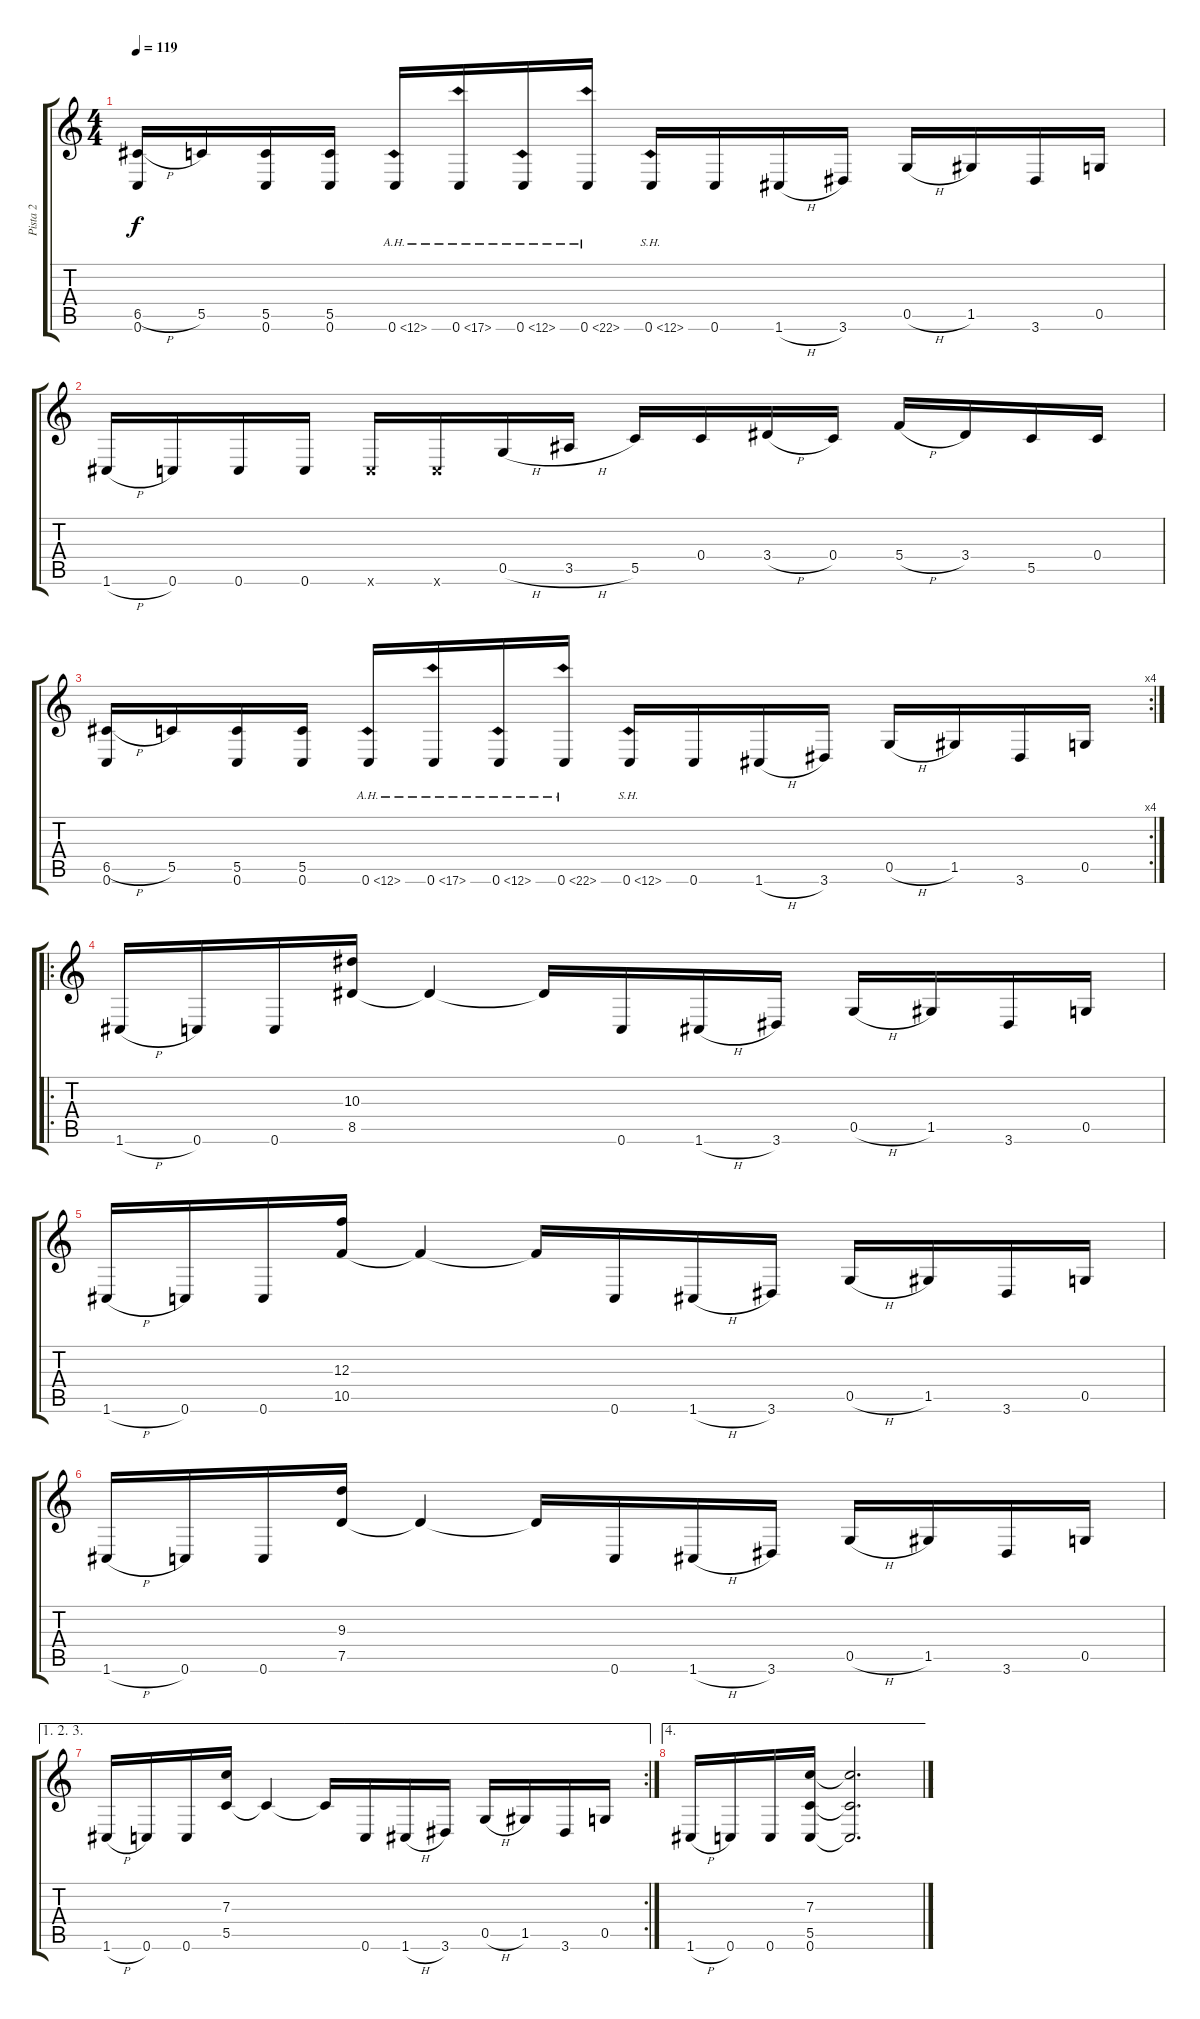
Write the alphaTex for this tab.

\track ("Pista 2" "Pista 2") {instrument overdrivenguitar}
\staff {score tabs}
\tuning (D4 A3 F3 C3 G2 C2) {hide}
\ts (4 4)
\tempo 119
\clef g2
\ks c
(6.5{h} 0.6).16{dy f} 5.5.16 (5.5 0.6).16 (5.5 0.6).16 0.6{ah 12}.16 0.6{ah 17}.16 0.6{ah 12}.16 0.6{ah 22}.16 0.6{sh 12}.16 0.6.16 1.6{h}.16 3.6.16 0.5{h}.16 1.5.16 3.6.16 0.5.16 |
1.6{h}.16 0.6.16 0.6.16 0.6.16 0.6{x}.16 0.6{x}.16 0.5{h}.16 3.5{h}.16 5.5.16 0.4.16 3.4{h}.16 0.4.16 5.4{h}.16 3.4.16 5.5.16 0.4.16 |
\rc 4
(6.5{h} 0.6).16 5.5.16 (5.5 0.6).16 (5.5 0.6).16 0.6{ah 12}.16 0.6{ah 17}.16 0.6{ah 12}.16 0.6{ah 22}.16 0.6{sh 12}.16 0.6.16 1.6{h}.16 3.6.16 0.5{h}.16 1.5.16 3.6.16 0.5.16 |
\ro
1.6{h}.16 0.6.16 0.6.16 (10.3 8.5).16 8.5{t}.4 8.5{t}.16 0.6.16 1.6{h}.16 3.6.16 0.5{h}.16 1.5.16 3.6.16 0.5.16 |
1.6{h}.16 0.6.16 0.6.16 (12.3 10.5).16 10.5{t}.4 10.5{t}.16 0.6.16 1.6{h}.16 3.6.16 0.5{h}.16 1.5.16 3.6.16 0.5.16 |
1.6{h}.16 0.6.16 0.6.16 (9.3 7.5).16 7.5{t}.4 7.5{t}.16 0.6.16 1.6{h}.16 3.6.16 0.5{h}.16 1.5.16 3.6.16 0.5.16 |
\ae (1 2 3)
\rc 2
1.6{h}.16 0.6.16 0.6.16 (7.3 5.5).16 5.5{t}.4 5.5{t}.16 0.6.16 1.6{h}.16 3.6.16 0.5{h}.16 1.5.16 3.6.16 0.5.16 |
\ae 4
1.6{h}.16 0.6.16 0.6.16 (7.3 5.5 0.6).16 (7.3{t} 5.5{t} 0.6{t}).2{d}
